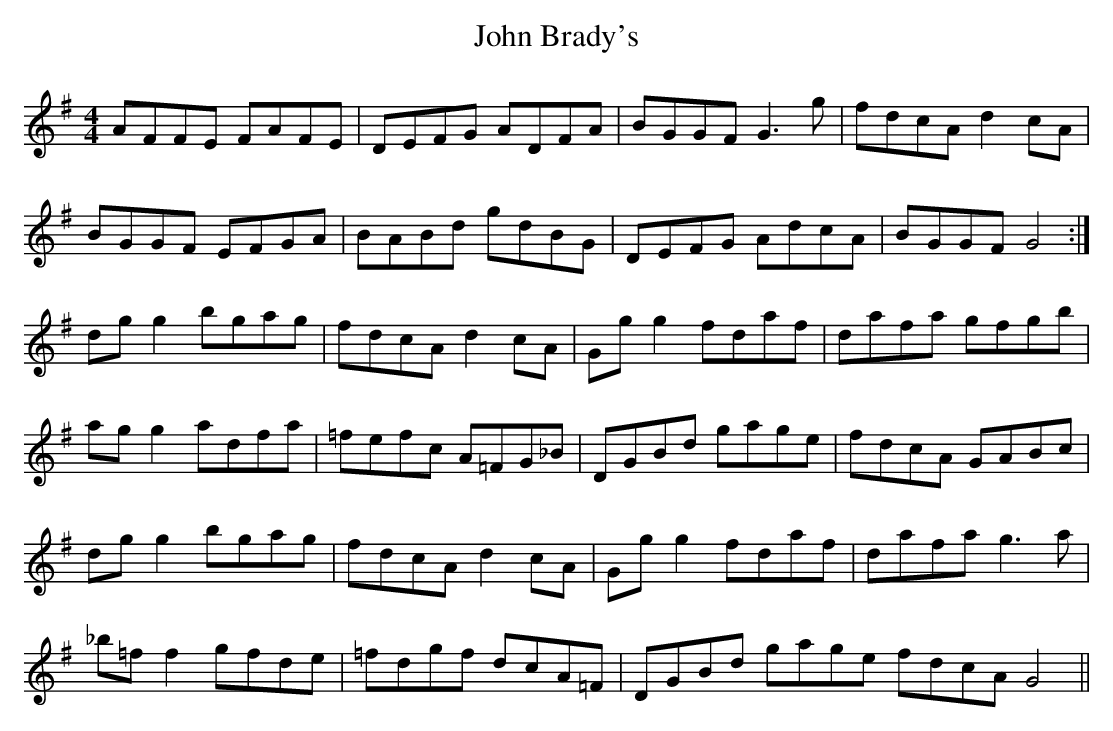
X:1
T: John Brady's
L: 1/8
M: 4/4
K: G
AFFE FAFE|DEFG ADFA|BGGF G3 g|fdcA d2 cA|
BGGF EFGA|BABd gdBG|DEFG AdcA|BGGF G4 :|
dg g2 bgag|fdcA d2 cA|Gg g2 fdaf|dafa gfgb|
ag g2 adfa|=fefc A=FG_B|DGBd gage|fdcA GABc|
dg g2 bgag|fdcA d2 cA|Gg g2 fdaf|dafa g3 a|
_b=f f2 gfde|=fdgf dcA=F|DGBd gage fdcA G4 ||
